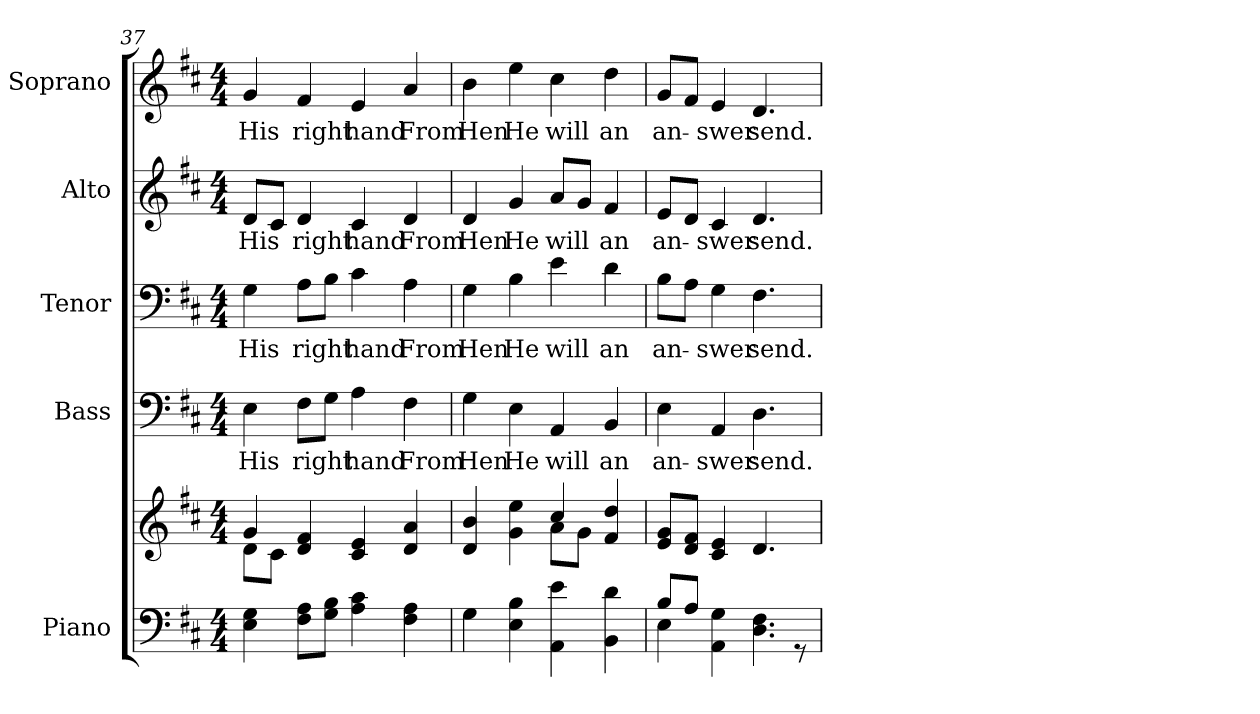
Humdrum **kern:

**kern	**kern	**kern	**text	**kern	**text	**kern	**text	**kern	**text
*part5	*part5	*part4	*part4	*part3	*part3	*part2	*part2	*part1	*part1
*staff6	*staff5	*staff4	*staff4	*staff3	*staff3	*staff2	*staff2	*staff1	*staff1
*I"Piano	*	*I"Bass	*	*I"Tenor	*	*I"Alto	*	*I"Soprano	*
*I'Pno.	*	*I'B.	*	*I'T.	*	*I'A.	*	*I'S.	*
*clefF4	*clefG2	*clefF4	*	*clefF4	*	*clefG2	*	*clefG2	*
*k[f#c#]	*k[f#c#]	*k[f#c#]	*	*k[f#c#]	*	*k[f#c#]	*	*k[f#c#]	*
*D:	*D:	*D:	*	*D:	*	*D:	*	*D:	*
*M4/4	*M4/4	*M4/4	*	*M4/4	*	*M4/4	*	*M4/4	*
=37	=37	=37	=37	=37	=37	=37	=37	=37	=37
*	*^	*	*	*	*	*	*	*	*
!	!	!	!	!LO:LY:b:color=#000000	!	!	!	!	!	!
!	!	!	!	!	!	!LO:LY:b:color=#000000	!	!	!	!
!	!	!	!	!	!	!	!	!LO:LY:b:color=#000000	!	!
!	!	!	!	!	!	!	!	!	!	!LO:LY:b:color=#000000
4Ei\ 4Gi	4gi/	8di\L	4Ei\	His	4Gi\	His	8di/L	His	4gi/	His
.	.	8c#i\J	.	.	.	.	8c#i/J	.	.	.
!	!	!	!	!LO:LY:b:color=#000000	!	!	!	!	!	!
!	!	!	!	!	!	!LO:LY:b:color=#000000	!	!	!	!
!	!	!	!	!	!	!	!	!LO:LY:b:color=#000000	!	!
!	!	!	!	!	!	!	!	!	!	!LO:LY:b:color=#000000
8F#i\ 8AiL	4di/ 4f#i	4ryy	8F#i\L	right	8Ai\L	right	4di/	right	4f#i/	right
8Gi\ 8BiJ	.	.	8Gi\J	.	8Bi\J	.	.	.	.	.
!	!	!	!	!LO:LY:b:color=#000000	!	!	!	!	!	!
!	!	!	!	!	!	!LO:LY:b:color=#000000	!	!	!	!
!	!	!	!	!	!	!	!	!LO:LY:b:color=#000000	!	!
!	!	!	!	!	!	!	!	!	!	!LO:LY:b:color=#000000
4Ai\ 4c#i	4c#i/ 4ei	2ryy	4Ai\	hand	4c#i\	hand	4c#i/	hand	4ei/	hand
!	!	!	!	!LO:LY:b:color=#000000	!	!	!	!	!	!
!	!	!	!	!	!	!LO:LY:b:color=#000000	!	!	!	!
!	!	!	!	!	!	!	!	!LO:LY:b:color=#000000	!	!
!	!	!	!	!	!	!	!	!	!	!LO:LY:b:color=#000000
4F#i\ 4Ai	4di/ 4ai	.	4F#i\	From	4Ai\	From	4di/	From	4ai/	From
!!LO:PB:g=z
=38	=38	=38	=38	=38	=38	=38	=38	=38	=38	=38
!	!	!	!	!LO:LY:b:color=#000000	!	!	!	!	!	!
!	!	!	!	!	!	!LO:LY:b:color=#000000	!	!	!	!
!	!	!	!	!	!	!	!	!LO:LY:b:color=#000000	!	!
!	!	!	!	!	!	!	!	!	!	!LO:LY:b:color=#000000
4Gi\	4di/ 4bi	2ryy	4Gi\	Hen	4Gi\	Hen	4di/	Hen	4bi\	Hen
!	!	!	!	!LO:LY:b:color=#000000	!	!	!	!	!	!
!	!	!	!	!	!	!LO:LY:b:color=#000000	!	!	!	!
!	!	!	!	!	!	!	!	!LO:LY:b:color=#000000	!	!
!	!	!	!	!	!	!	!	!	!	!LO:LY:b:color=#000000
4Ei\ 4Bi	4gi\ 4eei	.	4Ei\	He	4Bi\	He	4gi/	He	4eei\	He
!	!	!	!	!LO:LY:b:color=#000000	!	!	!	!	!	!
!	!	!	!	!	!	!LO:LY:b:color=#000000	!	!	!	!
!	!	!	!	!	!	!	!	!LO:LY:b:color=#000000	!	!
!	!	!	!	!	!	!	!	!	!	!LO:LY:b:color=#000000
4AAi\ 4ei	4cc#i/	8ai\L	4AAi/	will	4ei\	will	8ai/L	will	4cc#i\	will
.	.	8gi\J	.	.	.	.	8gi/J	.	.	.
!	!	!	!	!LO:LY:b:color=#000000	!	!	!	!	!	!
!	!	!	!	!	!	!LO:LY:b:color=#000000	!	!	!	!
!	!	!	!	!	!	!	!	!LO:LY:b:color=#000000	!	!
!	!	!	!	!	!	!	!	!	!	!LO:LY:b:color=#000000
4BBi\ 4di	4f#i/ 4ddi	4ryy	4BBi/	an	4di\	an	4f#i/	an	4ddi\	an
*	*v	*v	*	*	*	*	*	*	*	*
=39	=39	=39	=39	=39	=39	=39	=39	=39	=39
*^	*	*	*	*	*	*	*	*	*
*	*	*^	*	*	*	*	*	*	*	*
!	!	!	!	!	!LO:LY:b:color=#000000	!	!	!	!	!	!
*	*	*v	*v	*	*	*	*	*	*	*	*
*	*	*^	*	*	*	*	*	*	*	*
!	!	!	!	!	!	!	!LO:LY:b:color=#000000	!	!	!	!
*	*	*v	*v	*	*	*	*	*	*	*	*
*	*	*^	*	*	*	*	*	*	*	*
!	!	!	!	!	!	!	!	!	!LO:LY:b:color=#000000	!	!
*	*	*v	*v	*	*	*	*	*	*	*	*
*	*	*^	*	*	*	*	*	*	*	*
!	!	!	!	!	!	!	!	!	!	!	!LO:LY:b:color=#000000
*	*	*v	*v	*	*	*	*	*	*	*	*
8Bi/L	4Ei\	8ei/ 8giL	4Ei\	an-	8Bi\L	an-	8ei/L	an-	8gi/L	an-
8Ai/J	.	8di/ 8f#iJ	.	.	8Ai\J	.	8di/J	.	8f#i/J	.
!	!	!	!	!LO:LY:b:color=#000000	!	!	!	!	!	!
!	!	!	!	!	!	!LO:LY:b:color=#000000	!	!	!	!
!	!	!	!	!	!	!	!	!LO:LY:b:color=#000000	!	!
!	!	!	!	!	!	!	!	!	!	!LO:LY:b:color=#000000
4AAi\ 4Gi	4ryy	4c#i/ 4ei	4AAi/	-swer	4Gi\	-swer	4c#i/	-swer	4ei/	-swer
!	!	!	!	!LO:LY:b:color=#000000	!	!	!	!	!	!
!	!	!	!	!	!	!LO:LY:b:color=#000000	!	!	!	!
!	!	!	!	!	!	!	!	!LO:LY:b:color=#000000	!	!
!	!	!	!	!	!	!	!	!	!	!LO:LY:b:color=#000000
4.Di\ 4.F#i	4ryy	4.di/	4.Di\	send.	4.F#i\	send.	4.di/	send.	4.di/	send.
.	8r	.	.	.	.	.	.	.	.	.
*v	*v	*	*	*	*	*	*	*	*	*
=	=	=	=	=	=	=	=	=	=
*-	*-	*-	*-	*-	*-	*-	*-	*-	*-
